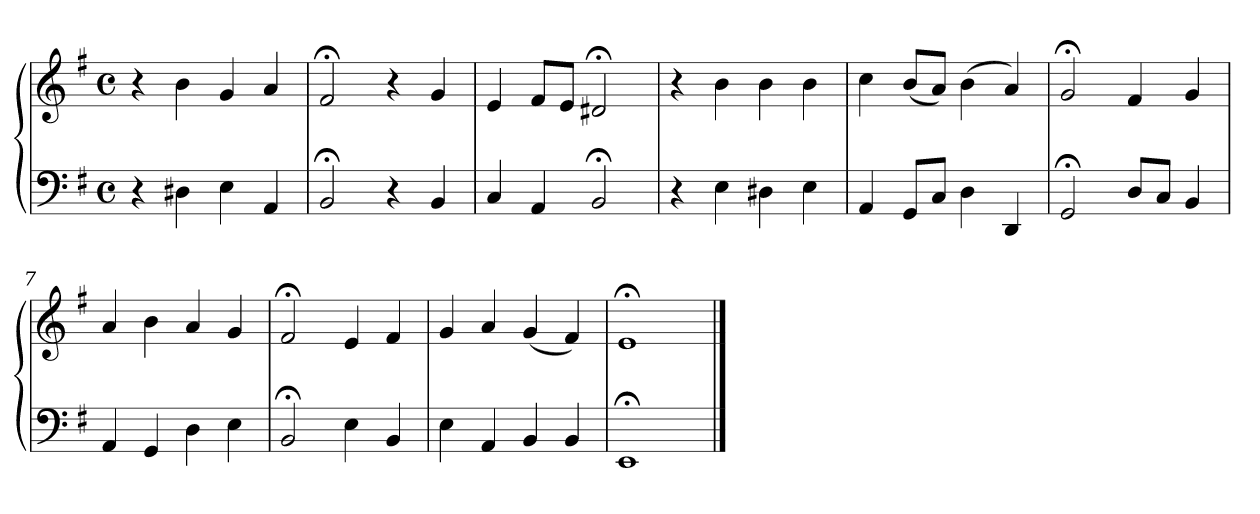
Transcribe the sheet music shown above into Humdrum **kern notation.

**kern	**kern
*part1	*part1
*staff2	*staff1
*clefF4	*clefG2
*k[f#]	*k[f#]
*M4/4	*M4/4
*met(c)	*met(c)
=1	=1
4r	4r
4D#X	4b
4E	4g
4AA	4a
=2	=2
2BB;<	2f#;<
4r	4r
4BB	4g
=3	=3
4C	4e
4AA	8f#L
.	8eJ
2BB;<	2d#X;<
=4	=4
4r	4r
4E	4b
4D#X	4b
4E	4b
=5	=5
4AA	4cc
8GGL	(8bL
8CJ	8aJ)
4D	(4b
4DD	4a)
=6	=6
2GG;<	2g;<
8DL	4f#
8CJ	.
4BB	4g
=7	=7
4AA	4a
4GG	4b
4D	4a
4E	4g
!!LO:LB:g=z
=8	=8
2BB;<	2f#;<
4E	4e
4BB	4f#
=9	=9
4E	4g
4AA	4a
4BB	(4g
4BB	4f#)
=10	=10
1EE;<	1e;<
==	==
*-	*-
